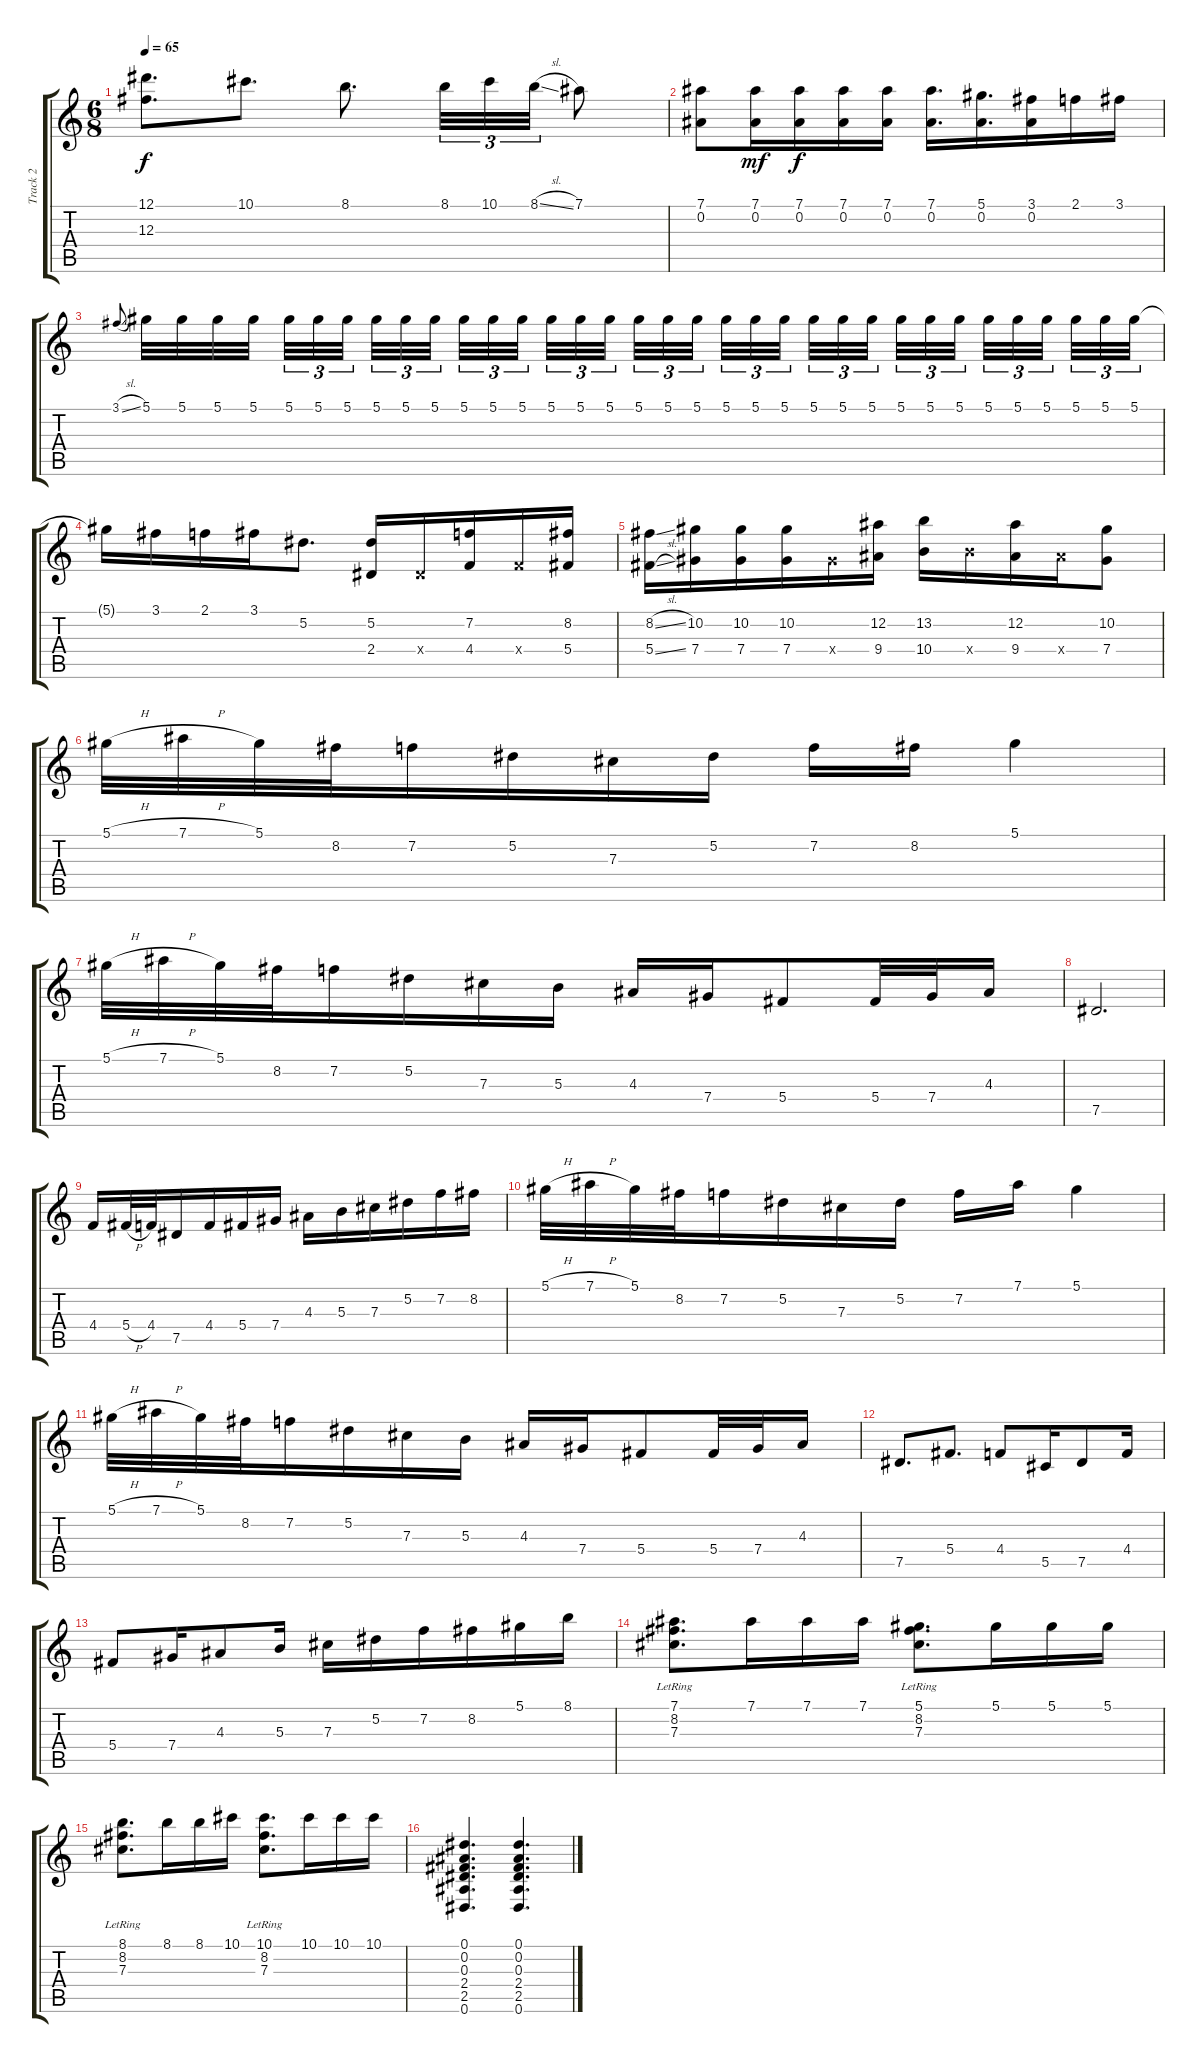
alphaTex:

\track ("Track 2" "Track 2") {instrument acousticguitarsteel}
\staff {score tabs}
\tuning (Eb4 Bb3 Gb3 Db3 Ab2 Eb2) {hide}
\ts (6 8)
\tempo 65
\clef g2
\ks c
(12.1 12.3).8{d dy f} 10.1.8{d} 8.1.8{d} 8.1.32{tu (3 2)} 10.1.32{tu (3 2)} 8.1{sl}.32{tu (3 2)} 7.1.8 |
(7.1 0.2).8 (7.1 0.2).16{dy mf} (7.1 0.2).16{dy f} (7.1 0.2).16 (7.1 0.2).16 (7.1 0.2).16{d} (5.1 0.2).16{d} (3.1 0.2).16 2.1.16 3.1.16 |
3.1{sl}.8{gr onbeat} 5.1.32 5.1.32 5.1.32 5.1.32{beam splitsecondary} 5.1.32{tu (3 2)} 5.1.32{tu (3 2)} 5.1.32{tu (3 2) beam splitsecondary} 5.1.32{tu (3 2)} 5.1.32{tu (3 2)} 5.1.32{tu (3 2) beam splitsecondary} 5.1.32{tu (3 2)} 5.1.32{tu (3 2)} 5.1.32{tu (3 2) beam splitsecondary} 5.1.32{tu (3 2)} 5.1.32{tu (3 2)} 5.1.32{tu (3 2)} 5.1.32{tu (3 2)} 5.1.32{tu (3 2)} 5.1.32{tu (3 2) beam splitsecondary} 5.1.32{tu (3 2)} 5.1.32{tu (3 2)} 5.1.32{tu (3 2) beam splitsecondary} 5.1.32{tu (3 2)} 5.1.32{tu (3 2)} 5.1.32{tu (3 2) beam splitsecondary} 5.1.32{tu (3 2)} 5.1.32{tu (3 2)} 5.1.32{tu (3 2) beam splitsecondary} 5.1.32{tu (3 2)} 5.1.32{tu (3 2)} 5.1.32{tu (3 2) beam splitsecondary} 5.1.32{tu (3 2)} 5.1.32{tu (3 2)} 5.1.32{tu (3 2)} |
5.1{t}.16 3.1.16 2.1.16 3.1.16 5.2.8{d} (5.2 2.4).16 2.4{x}.16 (7.2 4.4).16 4.4{x}.16 (8.2 5.4).16 |
(8.2{sl} 5.4{sl}).16 (10.2 7.4).16 (10.2 7.4).16 (10.2 7.4).16 7.4{x}.16 (12.2 9.4).16 (13.2 10.4).16 10.4{x}.16 (12.2 9.4).16 9.4{x}.16 (10.2 7.4).8 |
5.1{h}.32 7.1{h}.32 5.1.32 8.2.32 7.2.16 5.2.16 7.3.16 5.2.16 7.2.16 8.2.16 5.1.4 |
5.1{h}.32 7.1{h}.32 5.1.32 8.2.32 7.2.16 5.2.16 7.3.16 5.3.16 4.3.16 7.4.16 5.4.8 5.4.32 7.4.32 4.3.16 |
7.5.2{d} |
4.4.16 5.4{h}.32 4.4.32 7.5.16 4.4.16 5.4.16 7.4.16 4.3.16 5.3.16 7.3.16 5.2.16 7.2.16 8.2.16 |
5.1{h}.32 7.1{h}.32 5.1.32 8.2.32 7.2.16 5.2.16 7.3.16 5.2.16 7.2.16 7.1.16 5.1.4 |
5.1{h}.32 7.1{h}.32 5.1.32 8.2.32 7.2.16 5.2.16 7.3.16 5.3.16 4.3.16 7.4.16 5.4.8 5.4.32 7.4.32 4.3.16 |
7.5.8{d} 5.4.8{d} 4.4.8 5.5.16 7.5.8 4.4.16 |
5.4.8 7.4.16 4.3.8 5.3.16 7.3.16 5.2.16 7.2.16 8.2.16 5.1.16 8.1.16 |
(7.1{lr} 8.2{lr} 7.3{lr}).8{d} 7.1.16 7.1.16 7.1.16 (5.1{lr} 8.2{lr} 7.3{lr}).8{d} 5.1.16 5.1.16 5.1.16 |
(8.1{lr} 8.2{lr} 7.3{lr}).8{d} 8.1.16 8.1.16 10.1.16 (10.1{lr} 8.2 7.3).8{d} 10.1.16 10.1.16 10.1.16 |
(0.1 0.2 0.3 2.4 2.5 0.6).4{d} (0.1 0.2 0.3 2.4 2.5 0.6).4{d}
